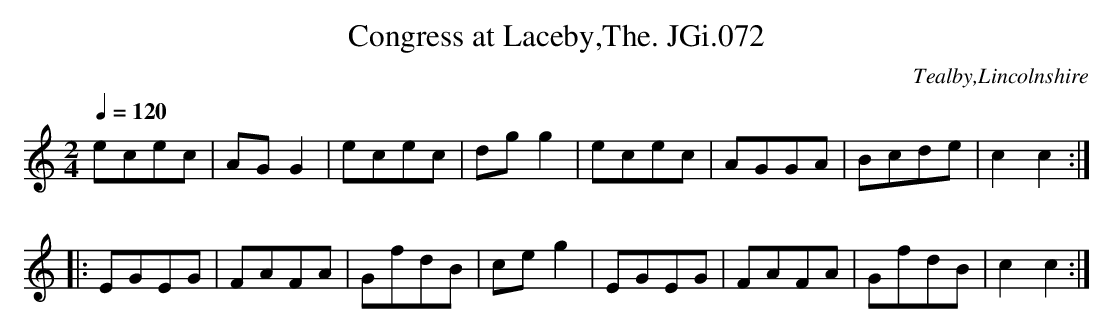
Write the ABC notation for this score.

X:1
T:Congress at Laceby,The. JGi.072
L:1/8
M:2/4
O:Tealby,Lincolnshire
Q:1/4=120
K:C
ecec|AGG2|ecec|dgg2|ecec|AGGA|Bcde|c2c2:|
|:EGEG|FAFA|GfdB|ceg2|EGEG|FAFA|GfdB|c2c2:|
